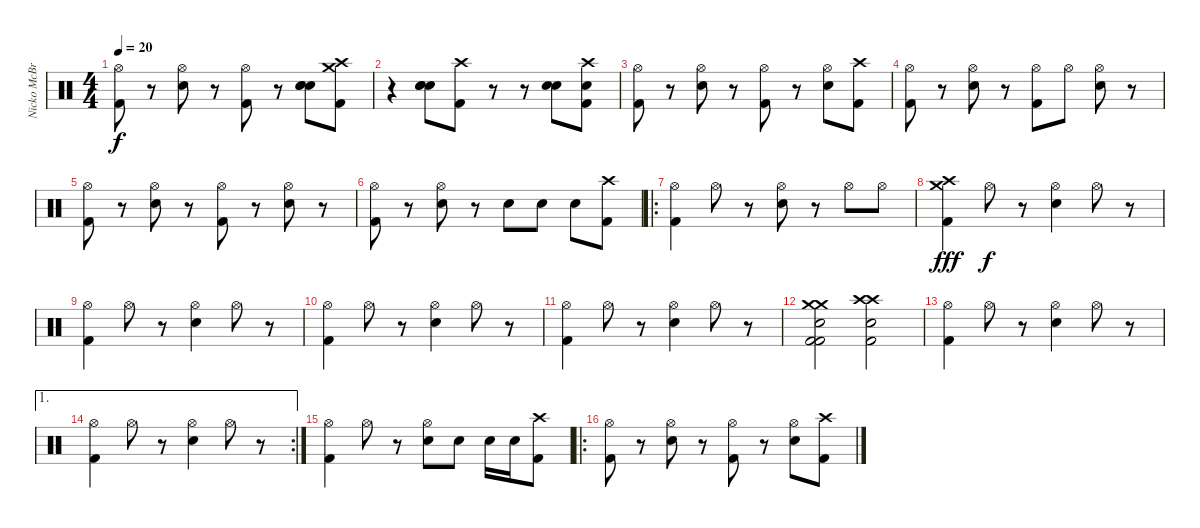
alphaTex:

\track ("Nicko McBrain" "Nicko McBr") {instrument percussion}
\staff {score}
\articulation defaults
\ts (4 4)
\tempo 20
\clef neutral
\ks c
("Hi-Hat (open)" "Kick (hit) 2").8{dy f} r.8 ("Hi-Hat (open)" "Snare (hit) 2").8 r.8 ("Hi-Hat (open)" "Kick (hit) 2").8 r.8 ("Snare (hit) 2" "Snare (hit) 2" "Snare (hit) 2").8 ("Kick (hit) 2" "Crash medium (hit)" "Crash high (hit)").8 |
r.4 ("Snare (hit) 2" "Snare (hit) 2" "Snare (hit) 2").8 ("Kick (hit) 2" "Crash high (hit)").8 r.8 r.8 ("Snare (hit) 2" "Snare (hit) 2").8 ("Kick (hit) 2" "Snare (hit) 2" "Crash high (hit)").8 |
("Hi-Hat (open)" "Kick (hit) 2").8 r.8 ("Hi-Hat (open)" "Snare (hit) 2").8 r.8 ("Hi-Hat (open)" "Kick (hit) 2").8 r.8 ("Hi-Hat (open)" "Snare (hit) 2").8 ("Crash high (hit)" "Kick (hit) 2").8 |
("Hi-Hat (open)" "Kick (hit) 2").8 r.8 ("Hi-Hat (open)" "Snare (hit) 2").8 r.8 ("Hi-Hat (open)" "Kick (hit) 2").8 "Hi-Hat (open)".8 ("Hi-Hat (open)" "Snare (hit) 2").8 r.8 |
("Hi-Hat (open)" "Kick (hit) 2").8 r.8 ("Hi-Hat (open)" "Snare (hit) 2").8 r.8 ("Hi-Hat (open)" "Kick (hit) 2").8 r.8 ("Hi-Hat (open)" "Snare (hit) 2").8 r.8 |
("Hi-Hat (open)" "Kick (hit) 2").8 r.8 ("Hi-Hat (open)" "Snare (hit) 2").8 r.8 "Snare (hit) 2".8 "Snare (hit) 2".8 "Snare (hit) 2".8 ("Crash high (hit)" "Kick (hit) 2").8 |
\ro
("Hi-Hat (open)" "Kick (hit) 2").4 "Hi-Hat (open)".8 r.8 ("Hi-Hat (open)" "Snare (hit) 2").8 r.8 "Hi-Hat (open)".8 "Hi-Hat (open)".8 |
("Crash high (hit)" "Kick (hit) 2" "Crash medium (hit)").4{dy fff} "Hi-Hat (open)".8{dy f} r.8 ("Hi-Hat (open)" "Snare (hit) 2").4 "Hi-Hat (open)".8 r.8 |
("Hi-Hat (open)" "Kick (hit) 2").4 "Hi-Hat (open)".8 r.8 ("Hi-Hat (open)" "Snare (hit) 2").4 "Hi-Hat (open)".8 r.8 |
("Hi-Hat (open)" "Kick (hit) 2").4 "Hi-Hat (open)".8 r.8 ("Hi-Hat (open)" "Snare (hit) 2").4 "Hi-Hat (open)".8 r.8 |
("Hi-Hat (open)" "Kick (hit) 2").4 "Hi-Hat (open)".8 r.8 ("Hi-Hat (open)" "Snare (hit) 2").4 "Hi-Hat (open)".8 r.8 |
("Crash medium (hit)" "Crash medium (hit)" "Kick (hit) 2" "Kick (hit) 2" "Snare (hit) 2").2 ("Crash high (hit)" "Crash high (hit)" "Kick (hit) 2" "Snare (hit) 2").2 |
("Hi-Hat (open)" "Kick (hit) 2").4 "Hi-Hat (open)".8 r.8 ("Hi-Hat (open)" "Snare (hit) 2").4 "Hi-Hat (open)".8 r.8 |
\ae 1
\rc 2
("Hi-Hat (open)" "Kick (hit) 2").4 "Hi-Hat (open)".8 r.8 ("Hi-Hat (open)" "Snare (hit) 2").4 "Hi-Hat (open)".8 r.8 |
("Kick (hit) 2" "Hi-Hat (open)").4 "Hi-Hat (open)".8 r.8 ("Hi-Hat (open)" "Snare (hit) 2").8 "Snare (hit) 2".8 "Snare (hit) 2".16 "Snare (hit) 2".16 ("Crash high (hit)" "Kick (hit) 2").8 |
\ro
("Hi-Hat (open)" "Kick (hit) 2").8 r.8 ("Hi-Hat (open)" "Snare (hit) 2").8 r.8 ("Hi-Hat (open)" "Kick (hit) 2").8 r.8 ("Hi-Hat (open)" "Snare (hit) 2").8 ("Kick (hit) 2" "Crash high (hit)").8
